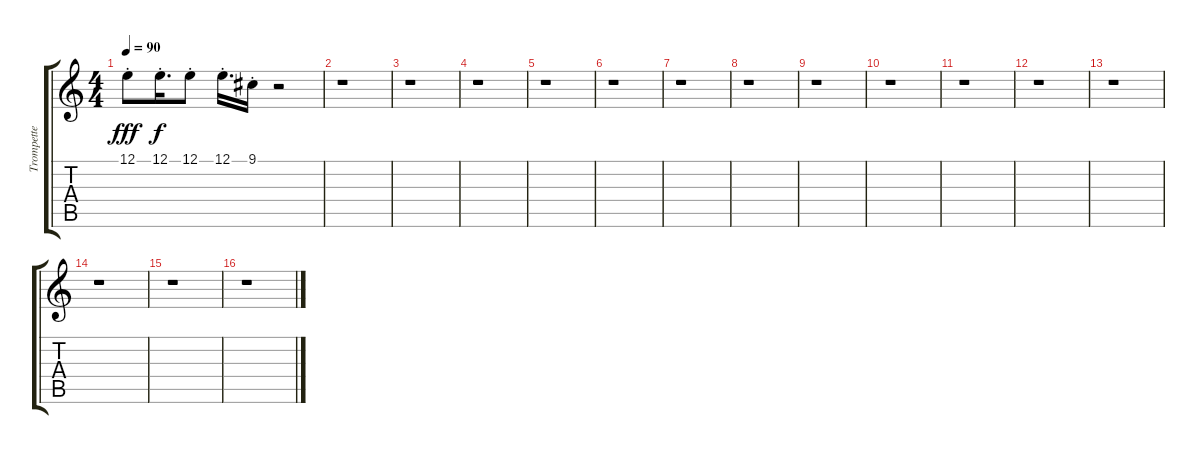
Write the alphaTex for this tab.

\track ("Trompette" "Trompette") {instrument trumpet}
\staff {score tabs}
\tuning (E4 B3 G3 D3 A2 E2) {hide}
\ts (4 4)
\tempo 90
\clef g2
\ks c
12.1{st}.8{dy fff} 12.1{st}.16{d dy f} 12.1{st}.8 12.1{st}.16{d} 9.1{st}.16 r.2 |
r.1 |
r.1 |
r.1 |
r.1 |
r.1 |
r.1 |
r.1 |
r.1 |
r.1 |
r.1 |
r.1 |
r.1 |
r.1 |
r.1 |
r.1
